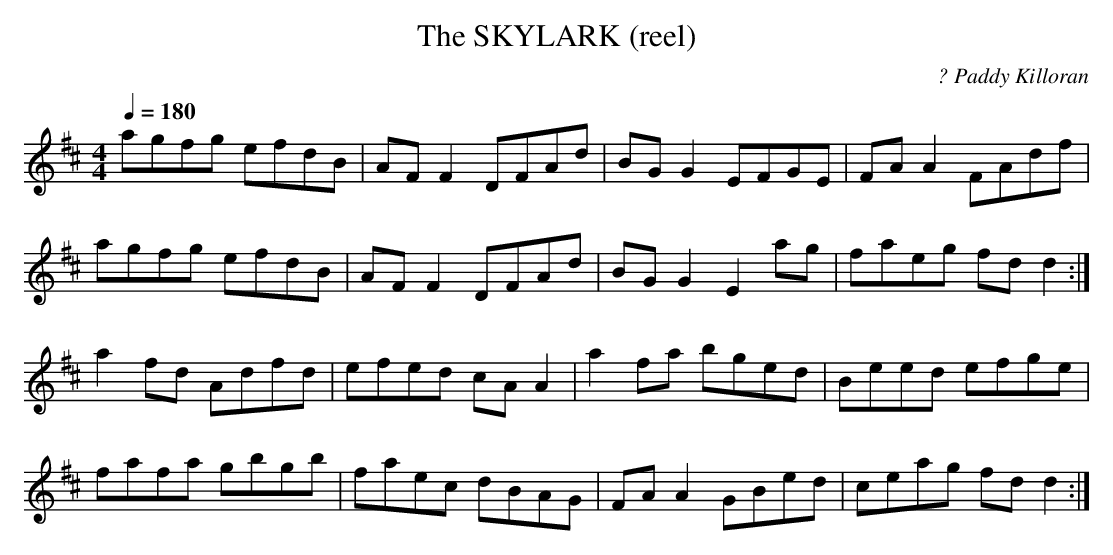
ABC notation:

X:1
T:SKYLARK (reel), The
C:? Paddy Killoran
Q:1/4=180
M:4/4
K:D
agfg efdB|AFF2 DFAd|BGG2 EFGE|FAA2 FAdf|
agfg efdB|AF F2 DFAd|BG G2 E2 ag|faeg fd d2 :|
a2 fd Adfd|efed cA A2|a2 fa bged|Beed efge|
fafa gbgb|faec dBAG|FA A2 GBed|ceag fd d2 :|
